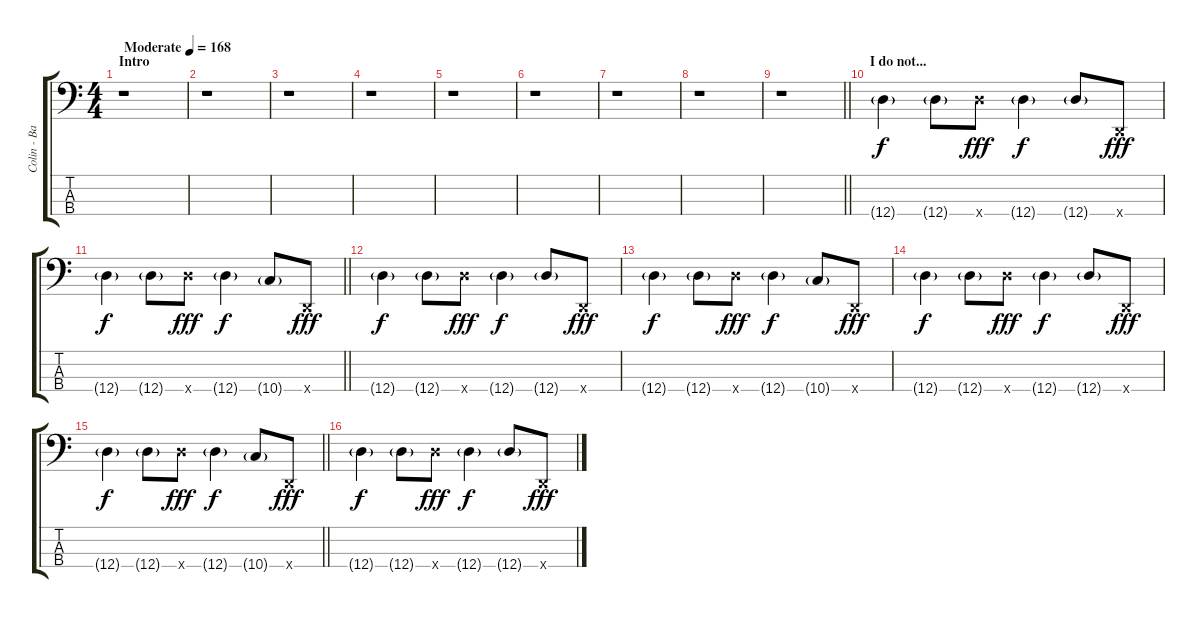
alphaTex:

\track ("Colin - Bass" "Colin - Ba") {instrument electricbassfinger}
\staff {score tabs}
\tuning (G2 D2 A1 D1) {hide}
\ts (4 4)
\section ("" "Intro")
\tempo (168 "Moderate")
\clef f4
\ks c
r.1{dy f instrument electricbassfinger} |
r.1 |
r.1 |
r.1 |
r.1 |
r.1 |
r.1 |
r.1 |
\barLineRight lightlight
r.1 |
\section ("" "I do not...")
12.4{g}.4 12.4{g}.8 12.4{x}.8{dy fff} 12.4{g}.4{dy f} 12.4{g}.8 0.4{x}.8{dy fff} |
\barLineRight lightlight
12.4{g}.4{dy f} 12.4{g}.8 12.4{x}.8{dy fff} 12.4{g}.4{dy f} 10.4{g}.8 0.4{x}.8{dy fff} |
12.4{g}.4{dy f} 12.4{g}.8 12.4{x}.8{dy fff} 12.4{g}.4{dy f} 12.4{g}.8 0.4{x}.8{dy fff} |
12.4{g}.4{dy f} 12.4{g}.8 12.4{x}.8{dy fff} 12.4{g}.4{dy f} 10.4{g}.8 0.4{x}.8{dy fff} |
12.4{g}.4{dy f} 12.4{g}.8 12.4{x}.8{dy fff} 12.4{g}.4{dy f} 12.4{g}.8 0.4{x}.8{dy fff} |
\barLineRight lightlight
12.4{g}.4{dy f} 12.4{g}.8 12.4{x}.8{dy fff} 12.4{g}.4{dy f} 10.4{g}.8 0.4{x}.8{dy fff} |
12.4{g}.4{dy f} 12.4{g}.8 12.4{x}.8{dy fff} 12.4{g}.4{dy f} 12.4{g}.8 0.4{x}.8{dy fff}
